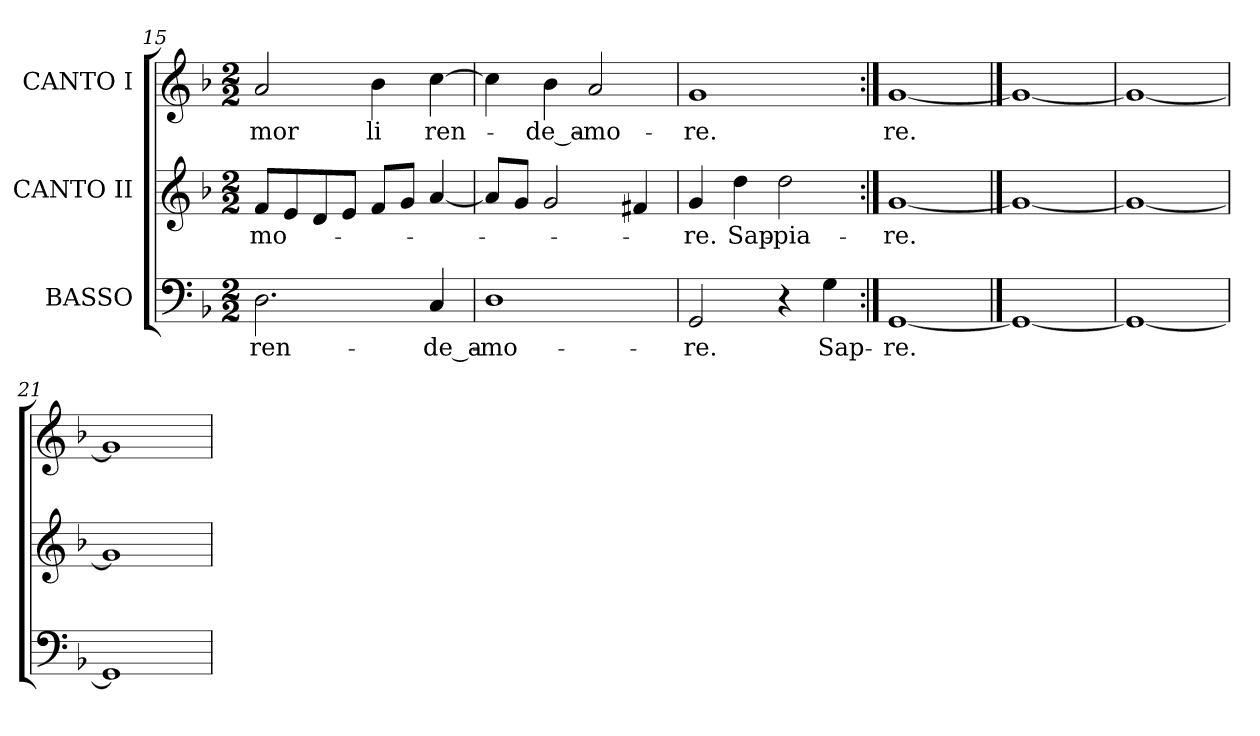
**kern	**text	**kern	**text	**kern	**text
*part3	*part3	*part2	*part2	*part1	*part1
*staff3	*staff3	*staff2	*staff2	*staff1	*staff1
*I"BASSO	*	*I"CANTO II	*	*I"CANTO I	*
*clefF4	*	*clefG2	*	*clefG2	*
*k[b-]	*	*k[b-]	*	*k[b-]	*
*F:	*	*F:	*	*F:	*
*M2/2	*	*M2/2	*	*M2/2	*
=15	=15	=15	=15	=15	=15
!	!LO:LY:b:color=#000000	!	!	!	!
!	!	!	!LO:LY:b:color=#000000	!	!
!	!	!	!	!	!LO:LY:b:color=#000000
2.Di\	ren-	8fi/L	-mo-	2ai/	-mor
.	.	8ei/	.	.	.
.	.	8di/	.	.	.
.	.	8ei/J	.	.	.
!	!	!	!	!	!LO:LY:b:color=#000000
.	.	8fi/L	.	4b-i\	li
.	.	8gi/J	.	.	.
!	!LO:LY:b:color=#000000	!	!	!	!
!	!	!	!	!	!LO:LY:b:color=#000000
4Ci/	-de_a-	[<4ai/	.	[>4cci\	ren-
=16	=16	=16	=16	=16	=16
!	!LO:LY:b:color=#000000	!	!	!	!
1Di	-mo-	8ai/L]	.	4cci\]	.
.	.	8gi/J	.	.	.
!	!	!	!	!	!LO:LY:b:color=#000000
.	.	2gi/	.	4b-i\	-de_a-
!	!	!	!	!	!LO:LY:b:color=#000000
.	.	.	.	2ai/	-mo-
.	.	4f#Xi/	.	.	.
=17	=17	=17	=17	=17	=17
!	!LO:LY:b:color=#000000	!	!	!	!
!	!	!	!LO:LY:b:color=#000000	!	!
!	!	!	!	!	!LO:LY:b:color=#000000
2GGi/	-re.	4gi/	-re.	1gi	-re.
!	!	!	!LO:LY:b:color=#000000	!	!
.	.	4ddi\	Sap-	.	.
!	!	!	!LO:LY:b:color=#000000	!	!
4r	.	2ddi\	-pia -	.	.
!	!LO:LY:b:color=#000000	!	!	!	!
4Gi\	Sap -	.	.	.	.
=18:|!	=18:|!	=18:|!	=18:|!	=18:|!	=18:|!
!	!LO:LY:b:color=#000000	!	!	!	!
!	!	!	!LO:LY:b:color=#000000	!	!
!	!	!	!	!	!LO:LY:b:color=#000000
[1GGi	- re.	[1gi	- re.	[1gi	- re.
==19	==19	==19	==19	==19	==19
1GGi_	.	1gi_	.	1gi_	.
=20	=20	=20	=20	=20	=20
1GGi_	.	1gi_	.	1gi_	.
=21	=21	=21	=21	=21	=21
1GGi]	.	1gi]	.	1gi]	.
=	=	=	=	=	=
*-	*-	*-	*-	*-	*-
